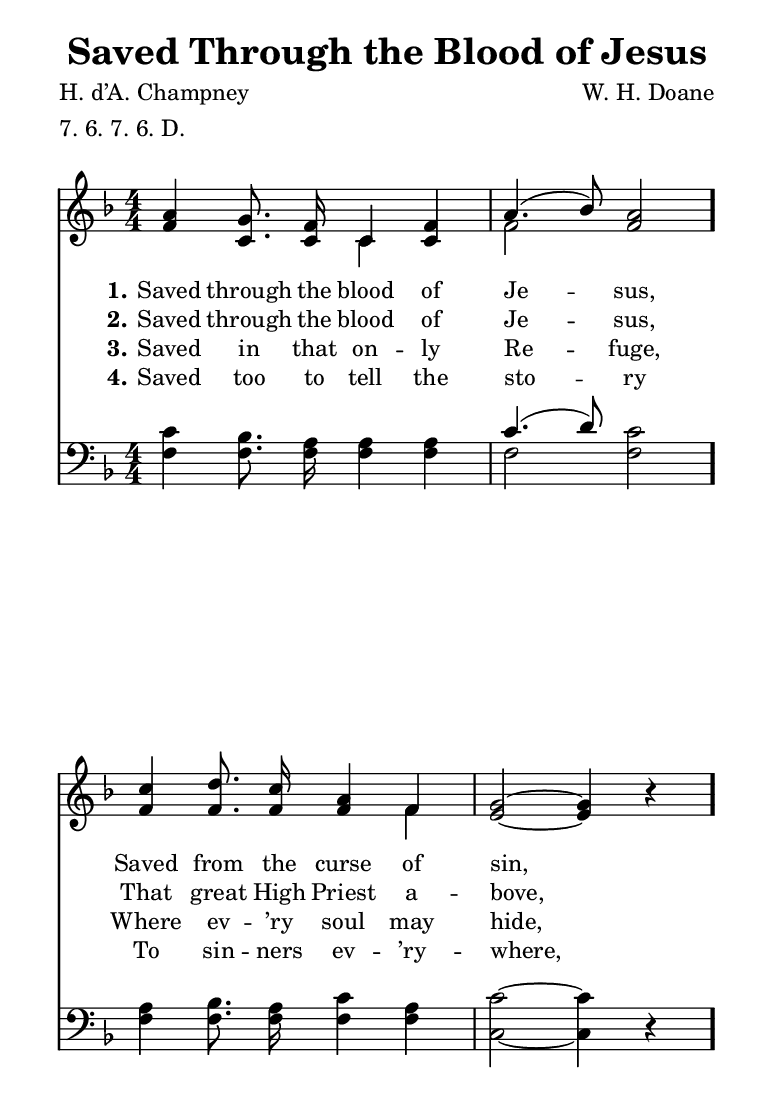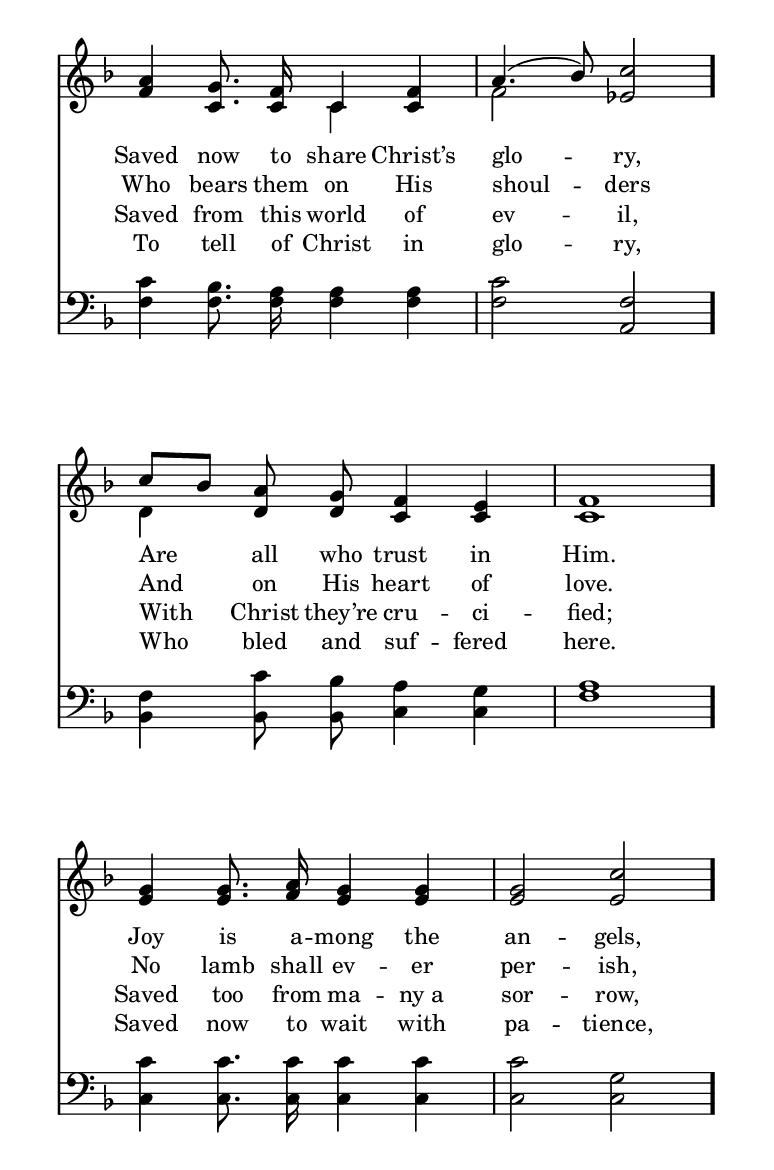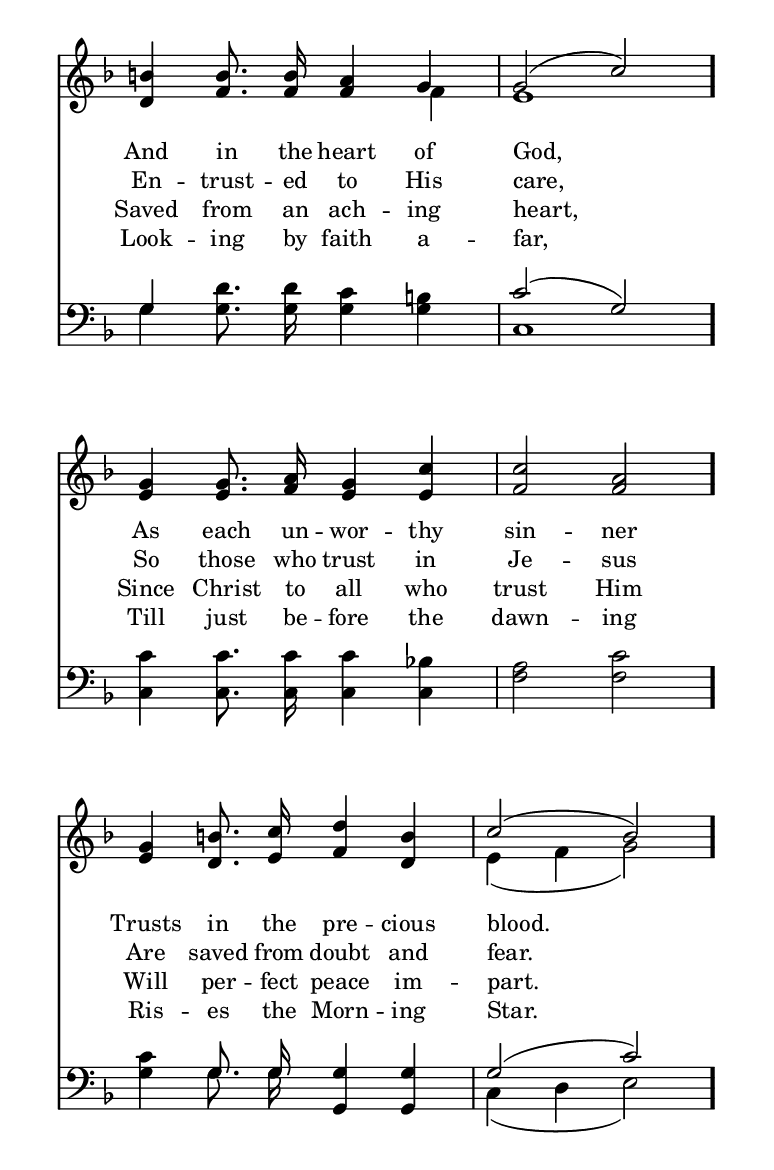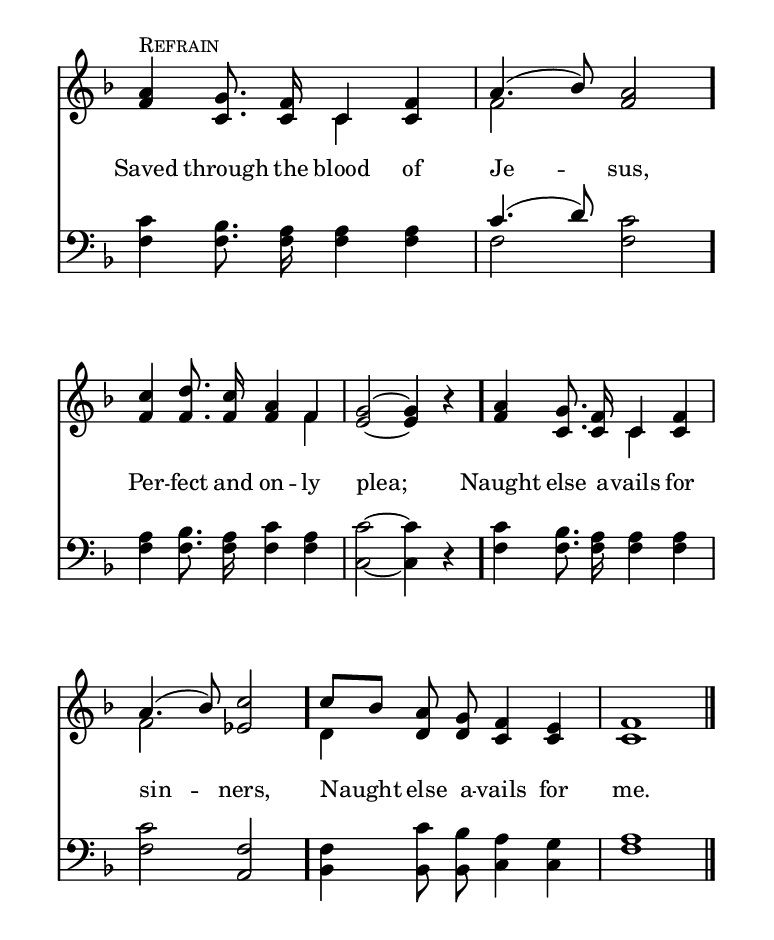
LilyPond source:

\include "common/global.ily"
\paper {
  \include "common/paper.ily"
  ragged-last-bottom = ##t
  systems-per-page = #(cond (is-eogsized 5) (#t #f))
  system-count = #(cond (is-eogsized 6) (#t #f))
}

\header{
  %gospel
  hymnnumber = "114"
  title = "Saved Through the Blood of Jesus"
  tunename = "Heart’s Refuge"
  meter = "7. 6. 7. 6. D."
  poet = "H. d’A. Champney"
  composer = "W. H. Doane"
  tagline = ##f
}

% for fermata in MIDI
ta = { \tempo 4=80 }
tb = { \tempo 4=40 }

global = {
  \include "common/overrides.ily"
  \override Staff.TimeSignature.style = #'numbered
  \time 4/4
  \override Score.MetronomeMark.transparent = ##t % hide all fermata changes too
  \ta
  \key f \major
  \autoBeamOff
}

notesSoprano = {
\global
\relative c'' {

  a4 g8. f16 c4 f | a4.( bes8) a2 |
  c4 d8. c16 a4 f | g2 ~ g4 r4 |

  a4 g8. f16 c4 f | a4.( bes8) c2 |
  c8[ bes] a g f4 e | f1 |

  g4 g8. a16 g4 g | g2 c |
  b4 b8. b16 a4 g | g2( c) |

  g4 g8. a16 g4 c | c2 a |
  g4 b8. c16 d4 b | c2( bes) |

  << s^\markup { \small \caps "Refrain" }
  { a4 g8. f16 c4 f | a4.( bes8) a2 | } >>
  c4 d8. c16 a4 f | g2 ~ g4 r4 |

  a4 g8. f16 c4 f | a4.( bes8) c2 |
  c8[ bes] a g f4 e | f1 |

  \bar "|."

}
}

notesAlto = {
\global
\relative e' {

  f4 c8. c16 c4 c | f2 f |
  f4 f8. f16 f4 f | e2 ~ e4 r4 |

  f4 c8. c16 c4 c | f2 ees |
  d4 d8 d c4 c | c1 |

  e4 e8. f16 e4 e | e2 e |
  d4 f8. f16 f4 f | e1 |

  e4 e8. f16 e4 e | f2 f |
  e4 d8. e16 f4 d | e4( f g2) |

  f4 c8. c16 c4 c | f2 f |
  f4 f8. f16 f4 f | e2 ~ e4 r4 |

  f4 c8. c16 c4 c | f2 ees |
  d4 d8 d c4 c | c1 |

}
}

notesTenor = {
\global
\relative a {

  c4 bes8. a16 a4 a | c4.( d8) c2 |
  a4 bes8. a16 c4 a | c2 ~ c4 r4 |

  c4 bes8. a16 a4 a | c2 f, |
  f4 c'8 bes a4 g | a1 |

  c4 c8. c16 c4 c | c2 g |
  g4 d'8. d16 c4 b | c2( g) |

  c4 c8. c16 c4 bes! | a2 c |
  c4 g8. g16 g4 g | g2( c) |

  c4 bes8. a16 a4 a | c4.( d8) c2 |
  a4 bes8. a16 c4 a | c2 ~ c4 r4 |

  c4 bes8. a16 a4 a | c2 f, |
  f4 c'8 bes a4 g | a1 |

}
}

notesBass = {
\global
\relative f {

  f4 f8. f16 f4 f | f2 f |
  f4 f8. f16 f4 f | c2 ~ c4 r4 |

  f4 f8. f16 f4 f | f2 a, |
  bes4 bes8 bes c4 c | f1 |

  c4 c8. c16 c4 c | c2 c |
  g'4 g8. g16 g4 g | c,1 |

  c4 c8. c16 c4 c | f2 f |
  g4 g8. g16 g,4 g | c4( d e2) |

  f4 f8. f16 f4 f | f2 f |
  f4 f8. f16 f4 f | c2 ~ c4 r4 |

  f4 f8. f16 f4 f | f2 a, |
  bes4 bes8 bes c4 c | f1 |

}
}

Refrain = \lyricmode {

Saved through the blood of Je -- sus, \bar "."
Per -- fect and on -- ly plea; \bar "."
Naught else a -- vails for sin -- ners, \bar "."
Naught else a -- vails for me. \bar "."

}

wordsA = \lyricmode {
\set stanza = "1."

Saved through the blood of Je -- sus, \bar "."
Saved from the curse of sin, \bar "."
Saved now to share Christ’s glo -- ry, \bar "."
Are all who trust in Him. \bar "."
Joy is a -- mong the an -- gels, \bar "."
And in the heart of God, \bar "."
As each un -- wor -- thy sin -- ner \bar "."
Trusts in the pre -- cious blood. \bar "."

}

wordsB = \lyricmode {
\set stanza = "2."

Saved through the blood of Je -- sus,
That great High Priest a -- bove,
Who bears them on His shoul -- ders
And on His heart of love.
No lamb shall ev -- er per -- ish,
En -- trust -- ed to His care,
So those who trust in Je -- sus
Are saved from doubt and fear.

\Refrain

}

wordsC = \lyricmode {
\set stanza = "3."

Saved in that on -- ly Re -- fuge,
Where ev -- ’ry soul may hide,
Saved from this world of ev -- il,
With Christ they’re cru -- ci -- fied;
Saved too from ma -- ny_a sor -- row,
Saved from an ach -- ing heart,
Since Christ to all who trust Him
Will per -- fect peace im -- part.

}

wordsD = \lyricmode {
\set stanza = "4."

Saved too to tell the sto -- ry
To sin -- ners ev -- ’ry -- where,
To tell of Christ in glo -- ry,
Who bled and suf -- fered here.
Saved now to wait with pa -- tience,
Look -- ing by faith a -- far,
Till just be -- fore the dawn -- ing
Ris -- es the Morn -- ing Star.

}

\score {
  \context ChoirStaff <<
    \context Staff = upper <<
      \set Staff.autoBeaming = ##f
      \set ChoirStaff.systemStartDelimiter = #'SystemStartBar
      \set ChoirStaff.printPartCombineTexts = ##f
      \partcombine #'(2 . 9) \notesSoprano \notesAlto
      \context NullVoice = sopranos { \voiceOne << \notesSoprano >> }
      \context NullVoice = altos { \voiceTwo << \notesAlto >> }
      \context Lyrics = one   \lyricsto sopranos \wordsA
      \context Lyrics = two   \lyricsto sopranos \wordsB
      \context Lyrics = three \lyricsto sopranos \wordsC
      \context Lyrics = four  \lyricsto sopranos \wordsD
    >>
    \context Staff = men <<
      \set Staff.autoBeaming = ##f
      \clef bass
      \set ChoirStaff.printPartCombineTexts = ##f
      \partcombine #'(2 . 9) \notesTenor \notesBass
      \context NullVoice = tenors { \voiceOne << \notesTenor >> }
      \context NullVoice = basses { \voiceTwo << \notesBass >> }
    >>
  >>
  \layout {
    \include "common/layout.ily"
  }
  \midi{
    \include "common/midi.ily"
  }
}

\version "2.19.49"  % necessary for upgrading to future LilyPond versions.

% vi:set et ts=2 sw=2 ai nocindent syntax=lilypond:
